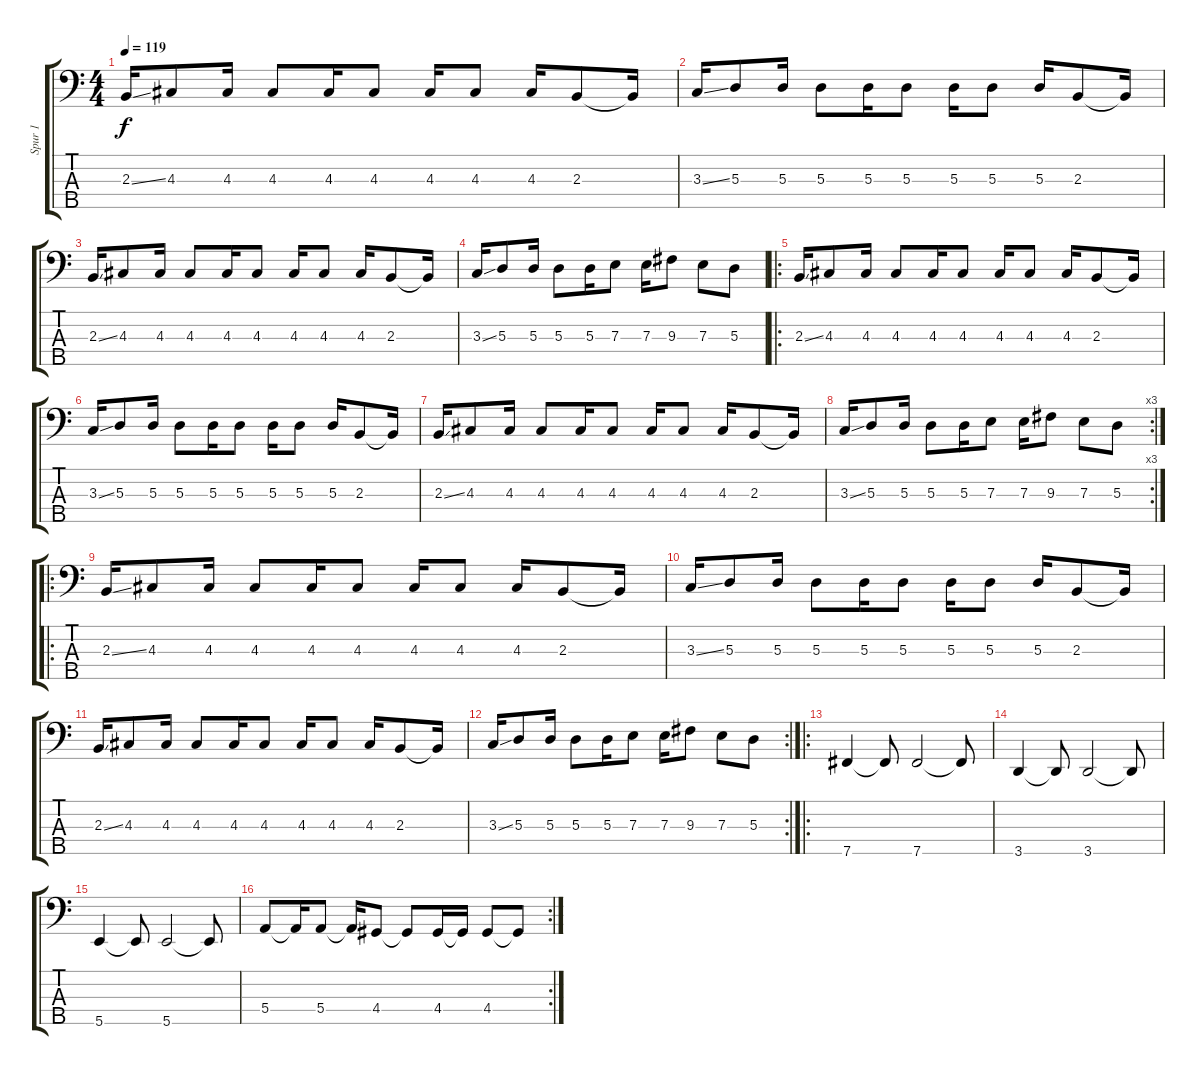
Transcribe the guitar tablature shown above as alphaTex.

\track ("Spur 1" "Spur 1") {instrument electricbassfinger}
\staff {score tabs}
\tuning (G2 D2 A1 E1 B0) {hide}
\ts (4 4)
\tempo 119
\clef f4
\ks c
2.3{ss}.16{dy f instrument electricbassfinger} 4.3.8 4.3.16 4.3.8 4.3.16 4.3.8 4.3.16 4.3.8 4.3.16 2.3.8 2.3{t}.16 |
3.3{ss}.16 5.3.8 5.3.16 5.3.8 5.3.16 5.3.8 5.3.16 5.3.8 5.3.16 2.3.8 2.3{t}.16 |
2.3{ss}.16 4.3.8 4.3.16 4.3.8 4.3.16 4.3.8 4.3.16 4.3.8 4.3.16 2.3.8 2.3{t}.16 |
3.3{ss}.16 5.3.8 5.3.16 5.3.8 5.3.16 7.3.8 7.3.16 9.3.8 7.3.8 5.3.8 |
\ro
2.3{ss}.16 4.3.8 4.3.16 4.3.8 4.3.16 4.3.8 4.3.16 4.3.8 4.3.16 2.3.8 2.3{t}.16 |
3.3{ss}.16 5.3.8 5.3.16 5.3.8 5.3.16 5.3.8 5.3.16 5.3.8 5.3.16 2.3.8 2.3{t}.16 |
2.3{ss}.16 4.3.8 4.3.16 4.3.8 4.3.16 4.3.8 4.3.16 4.3.8 4.3.16 2.3.8 2.3{t}.16 |
\rc 3
3.3{ss}.16 5.3.8 5.3.16 5.3.8 5.3.16 7.3.8 7.3.16 9.3.8 7.3.8 5.3.8 |
\ro
2.3{ss}.16 4.3.8 4.3.16 4.3.8 4.3.16 4.3.8 4.3.16 4.3.8 4.3.16 2.3.8 2.3{t}.16 |
3.3{ss}.16 5.3.8 5.3.16 5.3.8 5.3.16 5.3.8 5.3.16 5.3.8 5.3.16 2.3.8 2.3{t}.16 |
2.3{ss}.16 4.3.8 4.3.16 4.3.8 4.3.16 4.3.8 4.3.16 4.3.8 4.3.16 2.3.8 2.3{t}.16 |
\rc 2
3.3{ss}.16 5.3.8 5.3.16 5.3.8 5.3.16 7.3.8 7.3.16 9.3.8 7.3.8 5.3.8 |
\ro
7.5.4 7.5{t}.8 7.5.2 7.5{t}.8 |
3.5.4 3.5{t}.8 3.5.2 3.5{t}.8 |
5.5.4 5.5{t}.8 5.5.2 5.5{t}.8 |
\rc 2
5.4.8 5.4{t}.16 5.4.8 5.4{t}.16 4.4.8 4.4{t}.8 4.4.16 4.4{t}.16 4.4.8 4.4{t}.8
